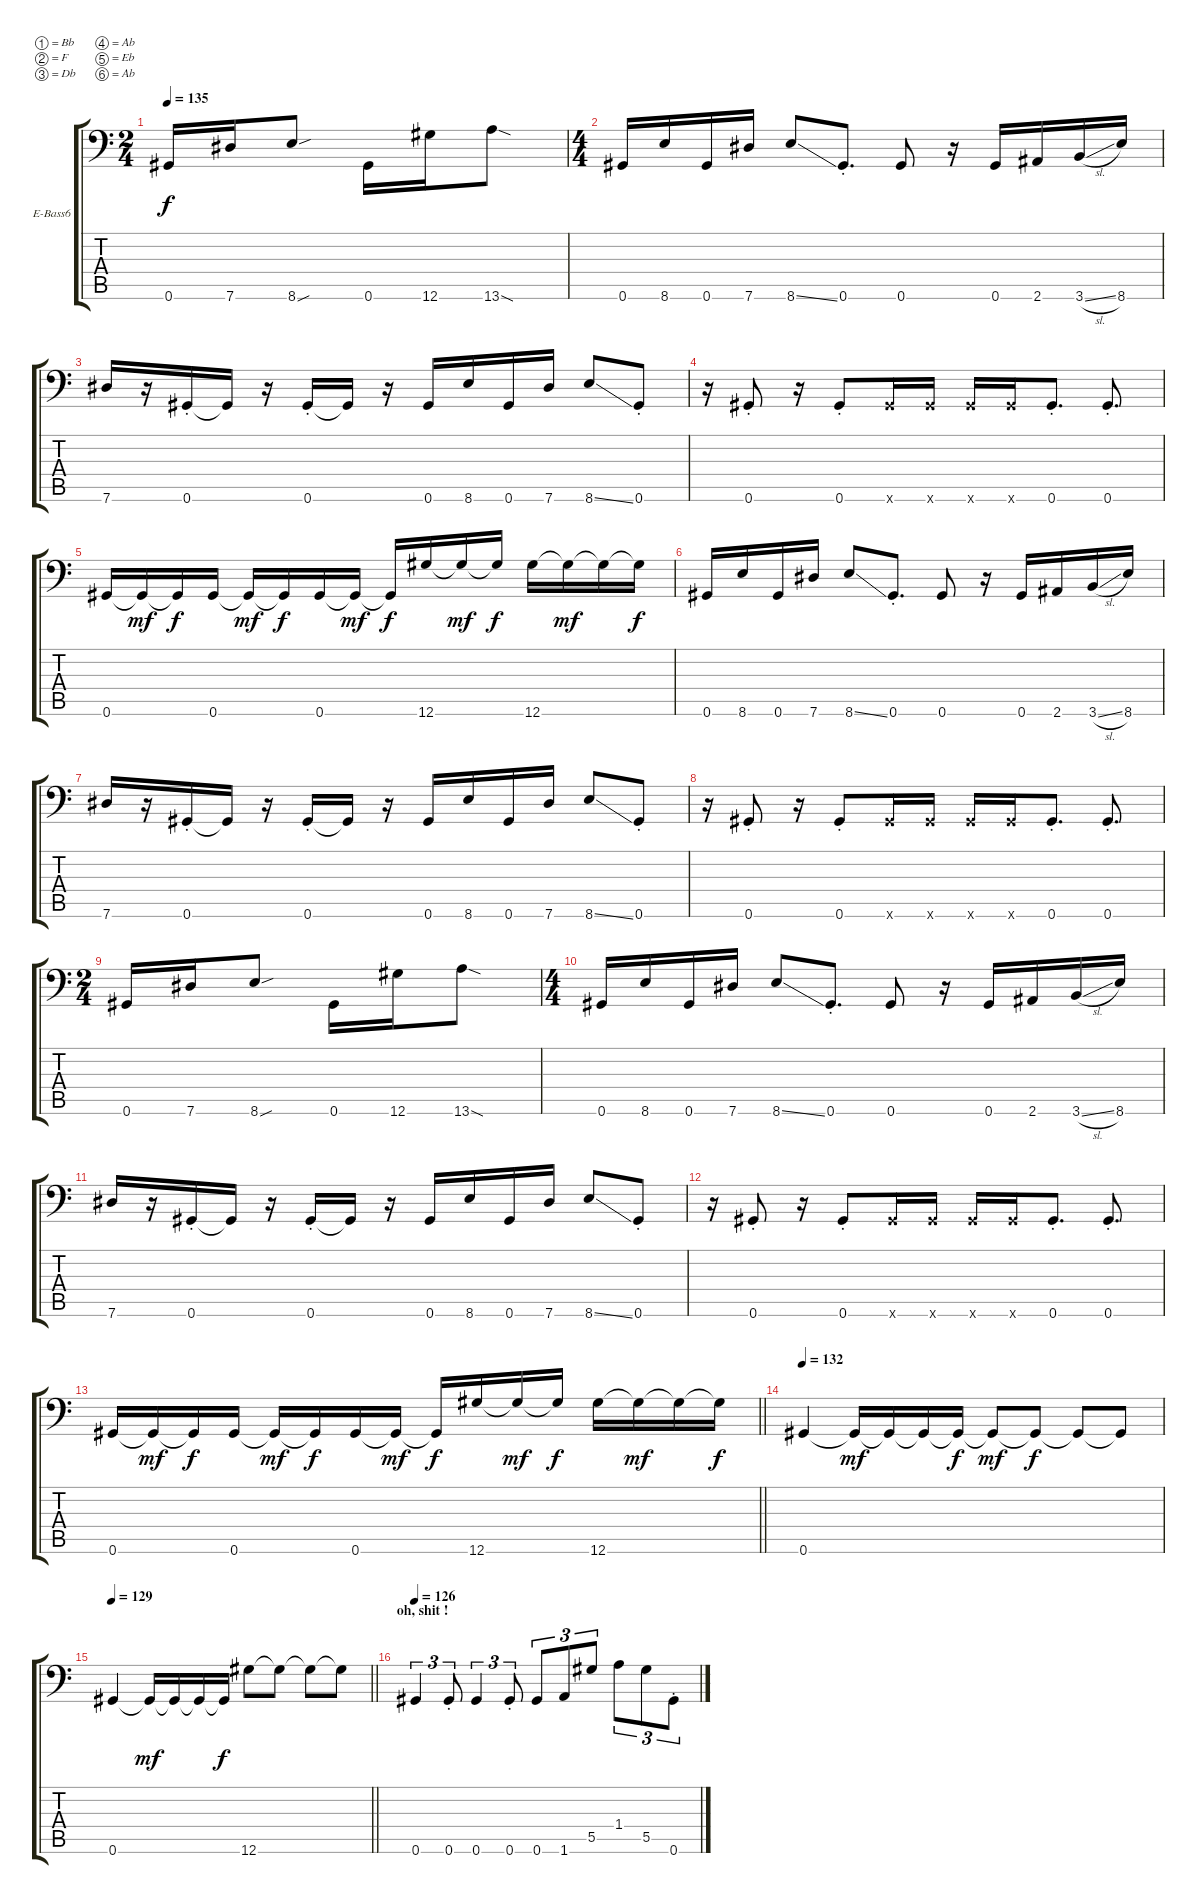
\bracketExtendMode groupsimilarinstruments
\firstSystemTrackNameOrientation horizontal
\otherSystemsTrackNameOrientation horizontal
\track ("Sam" "E-Bass6") {instrument electricbasspick}
\staff {score tabs}
\tuning (Bb3 F3 Db3 Ab2 Eb2 Ab1)
\ts (2 4)
\tempo 135
\clef f4
\ks c
0.6.16{dy f} 7.6.16 8.6{sou}.8 0.6.16 12.6.16 13.6{sod}.8 |
\ts (4 4)
0.6.16 8.6.16 0.6.16 7.6.16 8.6{ss}.8 0.6{st}.8{d} 0.6.8 r.16 0.6.16 2.6.16 3.6{sl}.16 8.6.16 |
7.6.16 r.16 0.6{st}.16 0.6{t}.16 r.16 0.6{st}.16 0.6{t}.16 r.16 0.6.16 8.6.16 0.6.16 7.6.16 8.6{ss}.8 0.6{st}.8 |
r.16 0.6{st}.8 r.16 0.6{st}.8 0.6{x}.16 0.6{x}.16 0.6{x}.16 0.6{x}.16 0.6{st}.8{d} 0.6{st}.8{d} |
0.6.16 0.6{t}.16{dy mf} 0.6{t}.16{dy f} 0.6.16 0.6{t}.16{dy mf} 0.6{t}.16{dy f} 0.6.16 0.6{t}.16{dy mf} 0.6{t}.16{dy f} 12.6.16 12.6{t}.16{dy mf} 12.6{t}.16{dy f} 12.6.16 12.6{t}.16{dy mf} 12.6{t}.16 12.6{t}.16{dy f} |
0.6.16 8.6.16 0.6.16 7.6.16 8.6{ss}.8 0.6{st}.8{d} 0.6.8 r.16 0.6.16 2.6.16 3.6{sl}.16 8.6.16 |
7.6.16 r.16 0.6{st}.16 0.6{t}.16 r.16 0.6{st}.16 0.6{t}.16 r.16 0.6.16 8.6.16 0.6.16 7.6.16 8.6{ss}.8 0.6{st}.8 |
r.16 0.6{st}.8 r.16 0.6{st}.8 0.6{x}.16 0.6{x}.16 0.6{x}.16 0.6{x}.16 0.6{st}.8{d} 0.6{st}.8{d} |
\ts (2 4)
0.6.16 7.6.16 8.6{sou}.8 0.6.16 12.6.16 13.6{sod}.8 |
\ts (4 4)
0.6.16 8.6.16 0.6.16 7.6.16 8.6{ss}.8 0.6{st}.8{d} 0.6.8 r.16 0.6.16 2.6.16 3.6{sl}.16 8.6.16 |
7.6.16 r.16 0.6{st}.16 0.6{t}.16 r.16 0.6{st}.16 0.6{t}.16 r.16 0.6.16 8.6.16 0.6.16 7.6.16 8.6{ss}.8 0.6{st}.8 |
r.16 0.6{st}.8 r.16 0.6{st}.8 0.6{x}.16 0.6{x}.16 0.6{x}.16 0.6{x}.16 0.6{st}.8{d} 0.6{st}.8{d} |
\barLineRight lightlight
0.6.16 0.6{t}.16{dy mf} 0.6{t}.16{dy f} 0.6.16 0.6{t}.16{dy mf} 0.6{t}.16{dy f} 0.6.16 0.6{t}.16{dy mf} 0.6{t}.16{dy f} 12.6.16 12.6{t}.16{dy mf} 12.6{t}.16{dy f} 12.6.16 12.6{t}.16{dy mf} 12.6{t}.16 12.6{t}.16{dy f} |
\tempo 132
0.6.4 0.6{t}.16{dy mf} 0.6{t}.16 0.6{t}.16 0.6{t}.16{dy f} 0.6{t}.8{dy mf} 0.6{t}.8{dy f} 0.6{t}.8 0.6{t}.8 |
\tempo 129
\barLineRight lightlight
0.6.4 0.6{t}.16{dy mf} 0.6{t}.16 0.6{t}.16 0.6{t}.16{dy f} 12.6.8 12.6{t}.8 12.6{t}.8 12.6{t}.8 |
\section ("" "oh, shit !")
\tempo 126
0.6.4{tu (3 2)} 0.6{st}.8{tu (3 2)} 0.6.4{tu (3 2)} 0.6{st}.8{tu (3 2)} 0.6.8{tu (3 2)} 1.6.8{tu (3 2)} 5.5.8{tu (3 2)} 1.4.8{tu (3 2)} 5.5.8{tu (3 2)} 0.6{st}.8{tu (3 2)}
